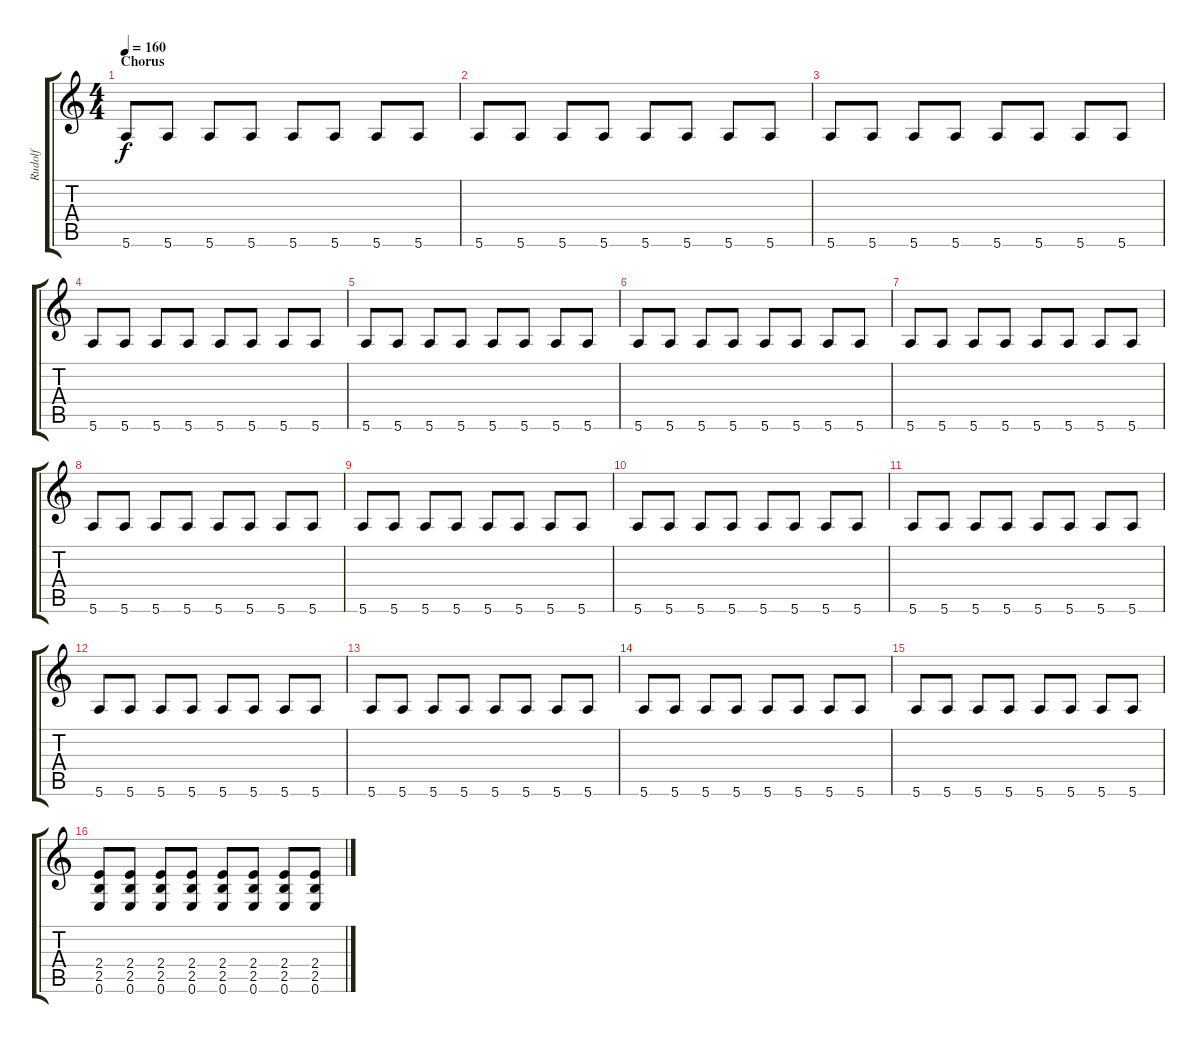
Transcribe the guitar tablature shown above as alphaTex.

\track ("Rudolf" "Rudolf") {instrument overdrivenguitar}
\staff {score tabs}
\tuning (E4 B3 G3 D3 A2 E2) {hide}
\ts (4 4)
\section ("" "Chorus")
\tempo 160
\clef g2
\ks c
5.6.8{dy f} 5.6.8 5.6.8 5.6.8 5.6.8 5.6.8 5.6.8 5.6.8 |
5.6.8 5.6.8 5.6.8 5.6.8 5.6.8 5.6.8 5.6.8 5.6.8 |
5.6.8 5.6.8 5.6.8 5.6.8 5.6.8 5.6.8 5.6.8 5.6.8 |
5.6.8 5.6.8 5.6.8 5.6.8 5.6.8 5.6.8 5.6.8 5.6.8 |
5.6.8 5.6.8 5.6.8 5.6.8 5.6.8 5.6.8 5.6.8 5.6.8 |
5.6.8 5.6.8 5.6.8 5.6.8 5.6.8 5.6.8 5.6.8 5.6.8 |
5.6.8 5.6.8 5.6.8 5.6.8 5.6.8 5.6.8 5.6.8 5.6.8 |
5.6.8 5.6.8 5.6.8 5.6.8 5.6.8 5.6.8 5.6.8 5.6.8 |
5.6.8 5.6.8 5.6.8 5.6.8 5.6.8 5.6.8 5.6.8 5.6.8 |
5.6.8 5.6.8 5.6.8 5.6.8 5.6.8 5.6.8 5.6.8 5.6.8 |
5.6.8 5.6.8 5.6.8 5.6.8 5.6.8 5.6.8 5.6.8 5.6.8 |
5.6.8 5.6.8 5.6.8 5.6.8 5.6.8 5.6.8 5.6.8 5.6.8 |
5.6.8 5.6.8 5.6.8 5.6.8 5.6.8 5.6.8 5.6.8 5.6.8 |
5.6.8 5.6.8 5.6.8 5.6.8 5.6.8 5.6.8 5.6.8 5.6.8 |
5.6.8 5.6.8 5.6.8 5.6.8 5.6.8 5.6.8 5.6.8 5.6.8 |
(2.4 2.5 0.6).8 (2.4 2.5 0.6).8 (2.4 2.5 0.6).8 (2.4 2.5 0.6).8 (2.4 2.5 0.6).8 (2.4 2.5 0.6).8 (2.4 2.5 0.6).8 (2.4 2.5 0.6).8
